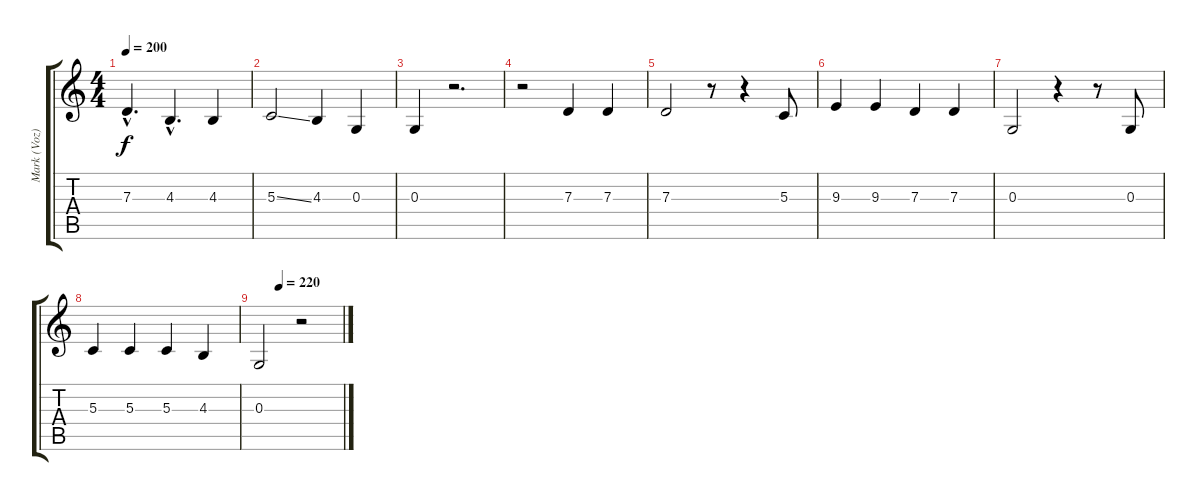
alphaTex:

\track ("Mark (Voz)" "Mark (Voz)") {instrument trumpet}
\staff {score tabs}
\tuning (E4 B3 G3 D3 A2 E2) {hide}
\ts (4 4)
\tempo 200
\clef g2
\ks c
7.3{hac}.4{d dy f} 4.3{hac}.4{d} 4.3.4 |
5.3{ss}.2 4.3.4 0.3.4 |
0.3.4 r.2{d} |
r.2 7.3.4 7.3.4 |
7.3.2 r.8 r.4 5.3.8 |
9.3.4 9.3.4 7.3.4 7.3.4 |
0.3.2 r.4 r.8 0.3.8 |
5.3.4 5.3.4 5.3.4 4.3.4 |
\tempo (220 0.25)
0.3.2 r.2
